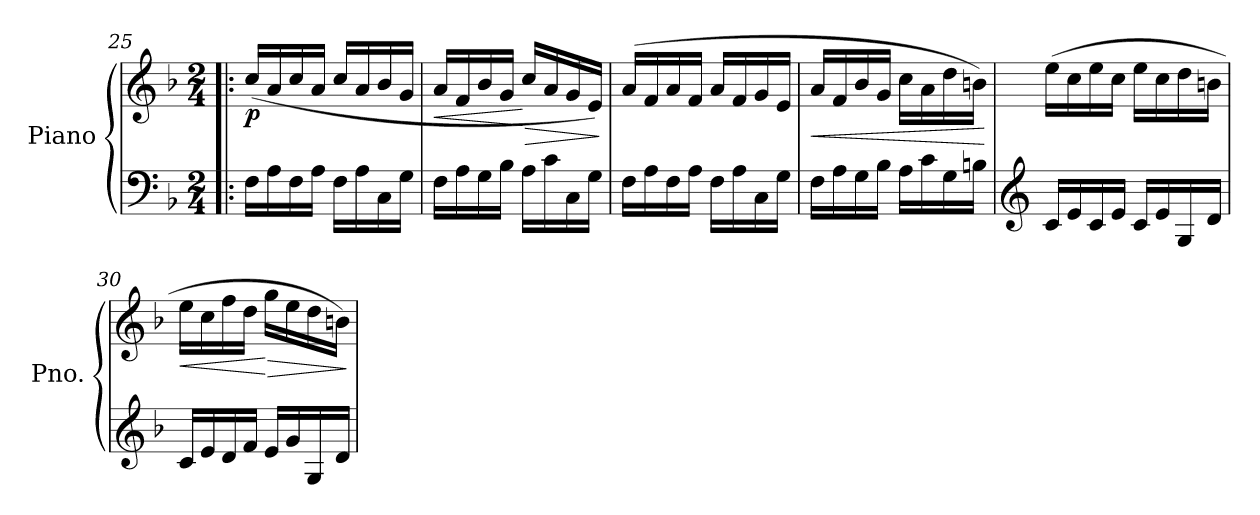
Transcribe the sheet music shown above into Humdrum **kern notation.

**kern	**kern	**dynam
*part1	*part1	*part1
*staff2	*staff1	*staff1/2
*I"Piano	*	*
*I'Pno.	*	*
!!LO:LB:g=z
*clefF4	*clefG2	*
*k[b-]	*k[b-]	*
*M2/4	*M2/4	*
=25!|:	=25!|:	=25!|:
!	!	!LO:DY:b
16F<\LL	(>16cc/LL	p
16A<\	16a/	.
16F\	16cc/	.
16A\JJ	16a/JJ	.
16F\LL	16cc/LL	.
16A\	16a/	.
16C\	16b-/	.
16G<\JJ	16g/JJ	.
=26	=26	=26
!	!	!LO:HP:b
16F<\LL	16a/LL	<
16A\	16f/	.
16G<\	16b-/	.
16B-\JJ	16g/JJ	.
!	!	!LO:HP:n=1:b
16A<\LL	16cc/LL	[ >
16c\	16a/	.
16C\	16g/	.
16G<\JJ	16e/JJ)	.
.	.	]
=27	=27	=27
16F\LL	(>16a/LL	.
16A\	16f/	.
16F\	16a/	.
16A\JJ	16f/JJ	.
16F\LL	16a/LL	.
16A\	16f/	.
16C\	16g/	.
16G\JJ	16e/JJ	.
=28	=28	=28
!	!	!LO:HP:b
16F\LL	16a/LL	<
16A\	16f/	.
16G<\	16b-/	.
16B-\JJ	16g/JJ	.
16A\LL	16cc\LL	.
16c\	16a\	.
16G>\	16dd\	.
16Bn>\JJ	16bn\JJ)	.
.	.	[
=29	=29	=29
*clefG2	*	*
16c</LL	(>16ee\LL	.
16e</	16cc\	.
16c</	16ee\	.
16e/JJ	16cc\JJ	.
16c/LL	16ee\LL	.
16e/	16cc\	.
16G/	16dd\	.
16d</JJ	16bn\JJ	.
!!LO:LB:g=z
=30	=30	=30
!	!	!LO:HP:b
16c/LL	16ee\LL	<
16e/	16cc\	.
16d</	16ff\	.
16f</JJ	16dd\JJ	.
!	!	!LO:HP:n=1:b
16e</LL	16gg\LL	[ >
16g/	16ee\	.
16G/	16dd\	.
16d</JJ	16bn\JJ)	.
.	.	]
=	=	=
*-	*-	*-
